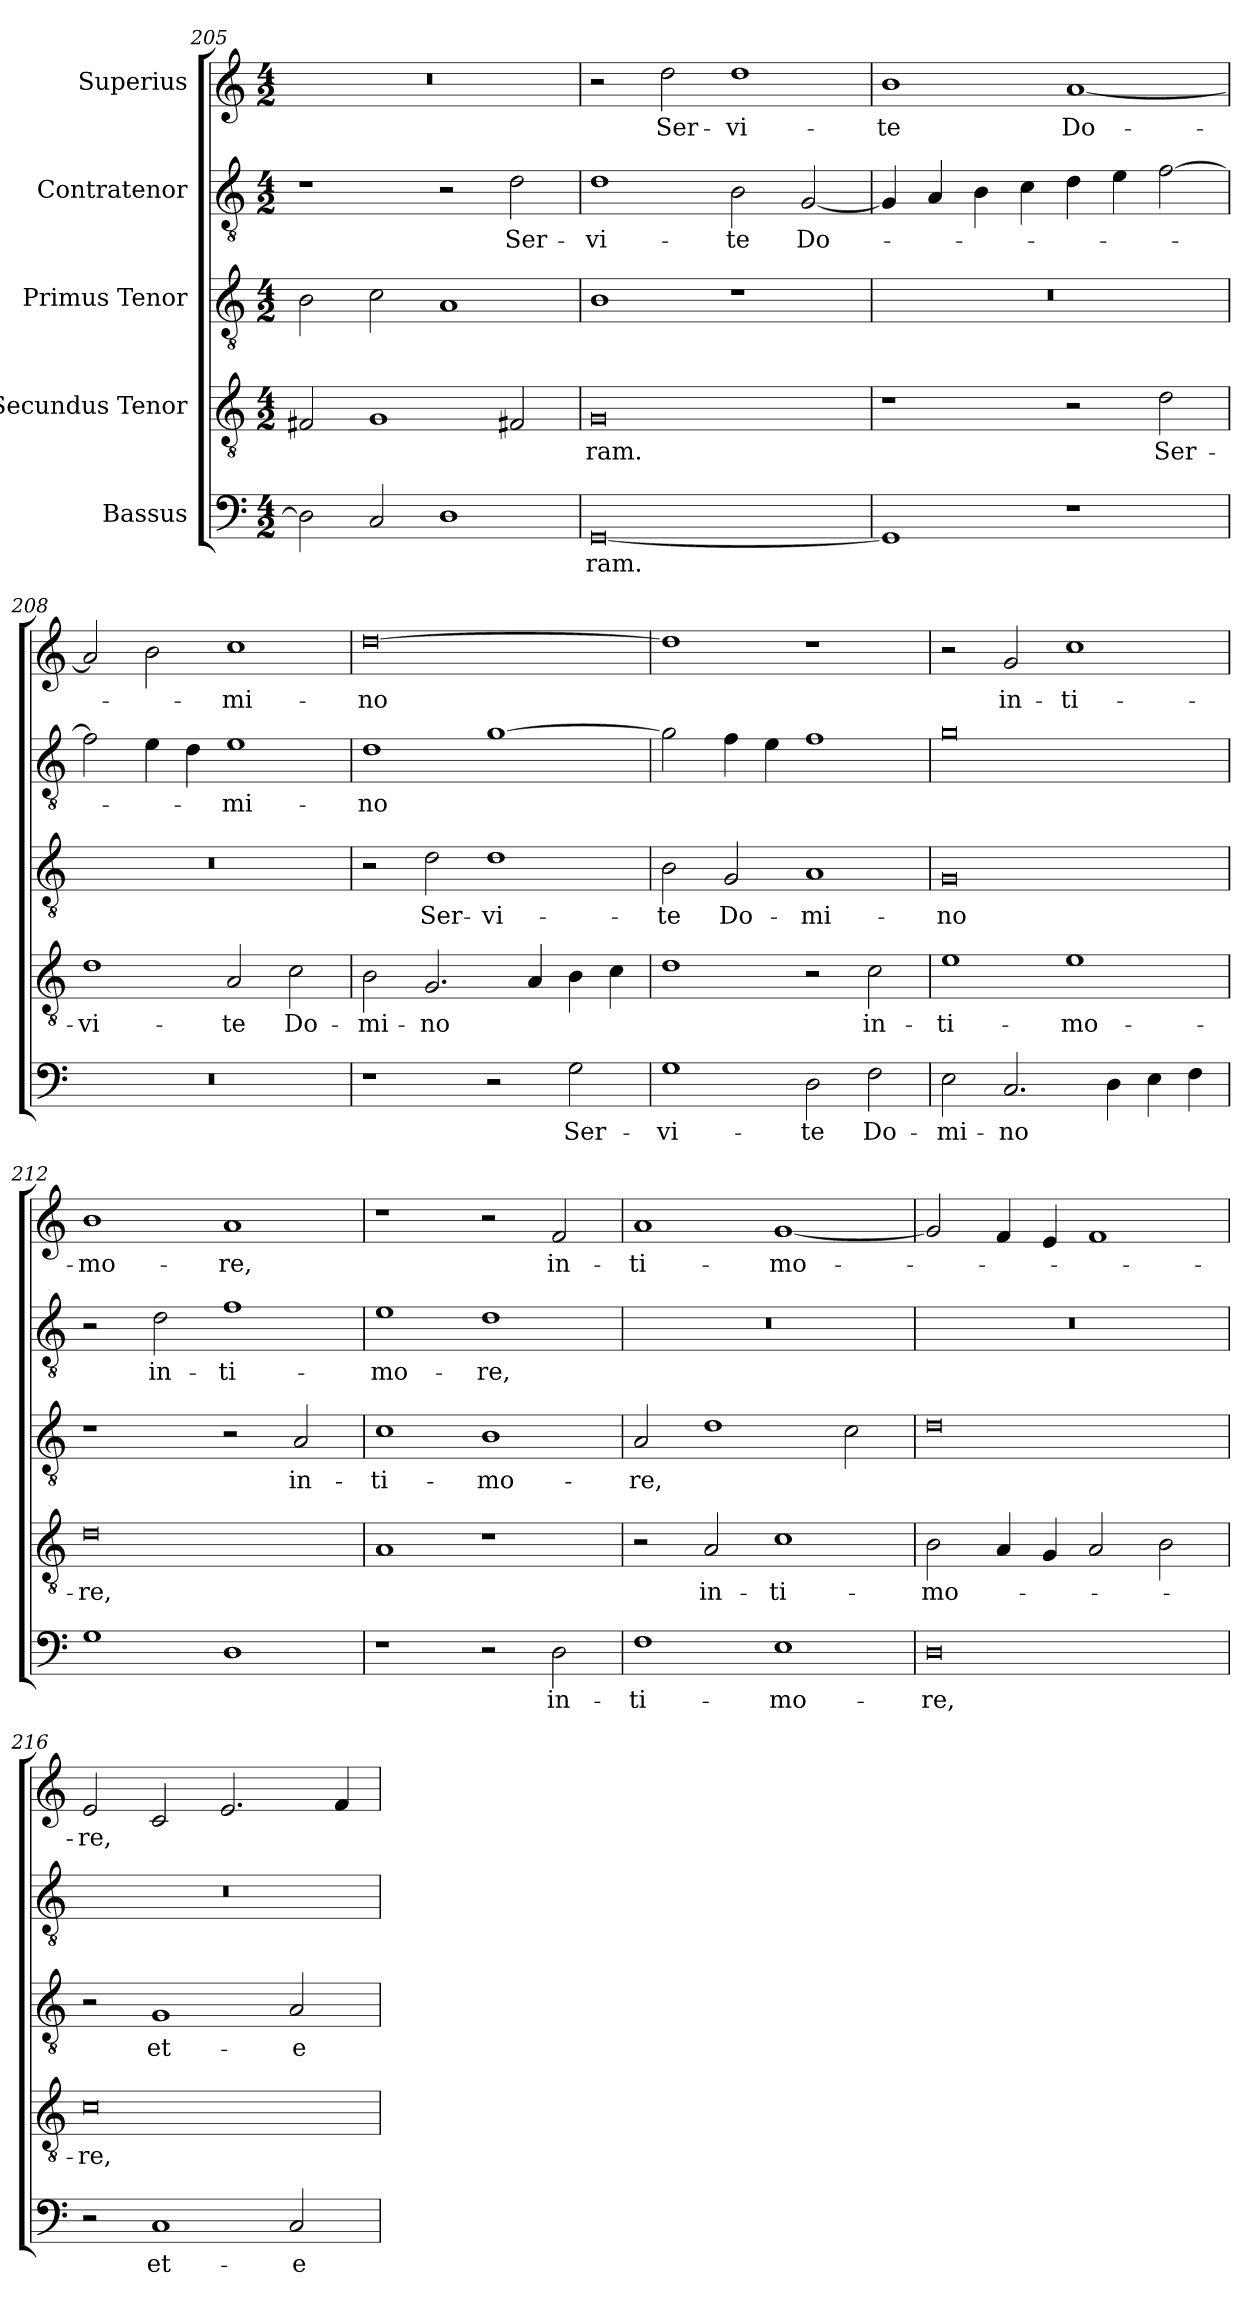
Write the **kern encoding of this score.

**kern	**text	**kern	**text	**kern	**text	**kern	**text	**kern	**text
*part5	*part5	*part4	*part4	*part3	*part3	*part2	*part2	*part1	*part1
*staff5	*staff5	*staff4	*staff4	*staff3	*staff3	*staff2	*staff2	*staff1	*staff1
*I"Bassus	*	*I"Secundus Tenor	*	*I"Primus Tenor	*	*I"Contratenor	*	*I"Superius	*
!!LO:PB:g=z
*clefF4	*	*clefGv2	*	*clefGv2	*	*clefGv2	*	*clefG2	*
*k[]	*	*k[]	*	*k[]	*	*k[]	*	*k[]	*
*C:	*	*C:	*	*C:	*	*C:	*	*C:	*
*M4/2	*	*M4/2	*	*M4/2	*	*M4/2	*	*M4/2	*
=205	=205	=205	=205	=205	=205	=205	=205	=205	=205
2D\]	.	2F#Xi/	.	2B\	.	1r	.	0r	.
2C/	.	1G/	.	2c\	.	.	.	.	.
1D\	.	.	.	1A/	.	2r	.	.	.
.	.	2F#Xi/	.	.	.	2d\	Ser-	.	.
=206	=206	=206	=206	=206	=206	=206	=206	=206	=206
[0GG/	-ram.	0G/	-ram.	1B\	.	1d\	-vi-	2r	.
.	.	.	.	.	.	.	.	2dd\	Ser-
.	.	.	.	1r	.	2B\	-te	1dd\	-vi-
.	.	.	.	.	.	[2G/	Do-	.	.
=207	=207	=207	=207	=207	=207	=207	=207	=207	=207
1GG/]	.	1r	.	0r	.	4G/]	.	1b\	-te
.	.	.	.	.	.	4A/	.	.	.
.	.	.	.	.	.	4B\	.	.	.
.	.	.	.	.	.	4c\	.	.	.
1r	.	2r	.	.	.	4d\	.	[1a/	Do-
.	.	.	.	.	.	4e\	.	.	.
.	.	2d\	Ser-	.	.	[2f\	.	.	.
=208	=208	=208	=208	=208	=208	=208	=208	=208	=208
0r	.	1d\	-vi-	0r	.	2f\]	.	2a/]	.
.	.	.	.	.	.	4e\	.	2b\	.
.	.	.	.	.	.	4d\	.	.	.
.	.	2A/	-te	.	.	1e\	-mi-	1cc\	-mi-
.	.	2c\	Do-	.	.	.	.	.	.
=209	=209	=209	=209	=209	=209	=209	=209	=209	=209
1r	.	2B\	-mi-	2r	.	1d\	-no	[0dd\	-no
.	.	2.G/	-no	2d\	Ser-	.	.	.	.
2r	.	.	.	1d\	-vi-	[1g\	.	.	.
.	.	4A/	.	.	.	.	.	.	.
2G\	Ser-	4B\	.	.	.	.	.	.	.
.	.	4c\	.	.	.	.	.	.	.
!!LO:LB:g=z
=210	=210	=210	=210	=210	=210	=210	=210	=210	=210
1G\	-vi-	1d\	.	2B\	-te	2g\]	.	1dd\]	.
.	.	.	.	2G/	Do-	4f\	.	.	.
.	.	.	.	.	.	4e\	.	.	.
2D\	-te	2r	.	1A/	-mi-	1f\	.	1r	.
2F\	Do-	2c\	in-	.	.	.	.	.	.
=211	=211	=211	=211	=211	=211	=211	=211	=211	=211
2E\	-mi-	1e\	ti-	0G/	-no	0g\	.	2r	.
2.C/	-no	.	.	.	.	.	.	2g/	in-
.	.	1e\	-mo-	.	.	.	.	1cc\	ti-
4D\	.	.	.	.	.	.	.	.	.
4E\	.	.	.	.	.	.	.	.	.
4F\	.	.	.	.	.	.	.	.	.
=212	=212	=212	=212	=212	=212	=212	=212	=212	=212
1G\	.	0d\	-re,	1r	.	2r	.	1b\	-mo-
.	.	.	.	.	.	2d\	in-	.	.
1D\	.	.	.	2r	.	1f\	ti-	1a/	-re,
.	.	.	.	2A/	in-	.	.	.	.
=213	=213	=213	=213	=213	=213	=213	=213	=213	=213
1r	.	1A/	.	1c\	ti-	1e\	-mo-	1r	.
2r	.	1r	.	1B\	-mo-	1d\	-re,	2r	.
2D\	in-	.	.	.	.	.	.	2f/	in-
=214	=214	=214	=214	=214	=214	=214	=214	=214	=214
1F\	ti-	2r	.	2A/	-re,	0r	.	1a/	ti-
.	.	2A/	in-	1d\	.	.	.	.	.
1E\	-mo-	1c\	ti-	.	.	.	.	[1g/	-mo-
.	.	.	.	2c\	.	.	.	.	.
!!LO:PB:g=z
=215	=215	=215	=215	=215	=215	=215	=215	=215	=215
0D\	-re,	2B\	-mo-	0d\	.	0r	.	2g/]	.
.	.	4A/	.	.	.	.	.	4f/	.
.	.	4G/	.	.	.	.	.	4e/	.
.	.	2A/	.	.	.	.	.	1f/	.
.	.	2B\	.	.	.	.	.	.	.
=216	=216	=216	=216	=216	=216	=216	=216	=216	=216
2r	.	0c\	-re,	2r	.	0r	.	2e/	-re,
1C/	et-	.	.	1G/	et-	.	.	2c/	.
.	.	.	.	.	.	.	.	2.e/	.
2C/	e-	.	.	2A/	e-	.	.	.	.
.	.	.	.	.	.	.	.	4f/	.
=	=	=	=	=	=	=	=	=	=
*-	*-	*-	*-	*-	*-	*-	*-	*-	*-
